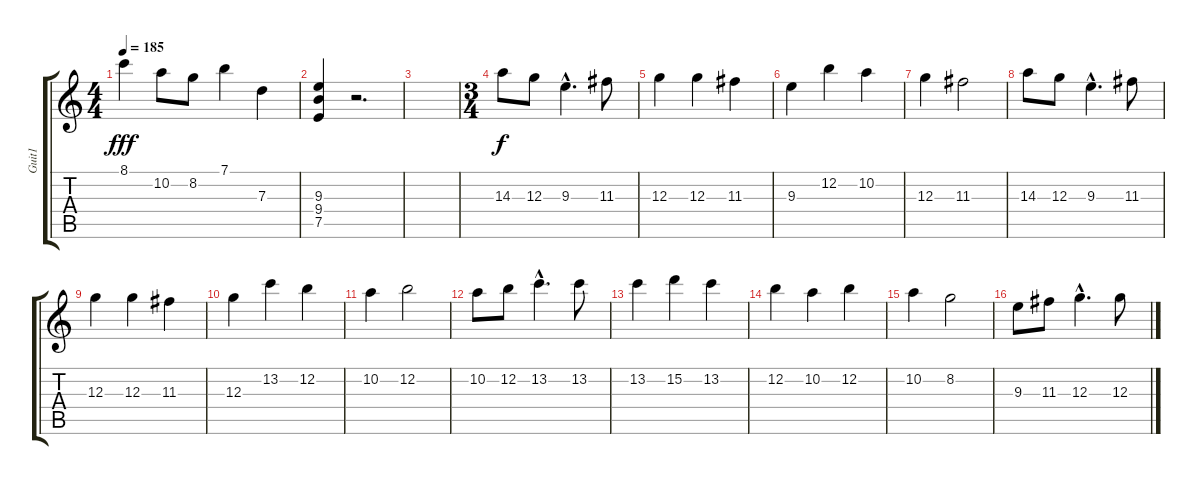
\track ("Guit1" "Guit1") {instrument acousticguitarsteel}
\staff {score tabs}
\tuning (E4 B3 G3 D3 A2 E2) {hide}
\ts (4 4)
\tempo 185
\clef g2
\ks c
8.1.4{dy fff} 10.2.8 8.2.8 7.1.4 7.3.4 |
(9.3 9.4 7.5).4 r.2{d} |
|
\ts (3 4)
14.3.8{dy f volume 13 instrument acousticguitarsteel} 12.3.8 9.3{hac}.4{d} 11.3.8 |
12.3.4 12.3.4 11.3.4 |
9.3.4 12.2.4 10.2.4 |
12.3.4 11.3.2 |
14.3.8 12.3.8 9.3{hac}.4{d} 11.3.8 |
12.3.4 12.3.4 11.3.4 |
12.3.4 13.2.4 12.2.4 |
10.2.4 12.2.2 |
10.2.8 12.2.8 13.2{hac}.4{d} 13.2.8 |
13.2.4 15.2.4 13.2.4 |
12.2.4 10.2.4 12.2.4 |
10.2.4 8.2.2 |
9.3.8 11.3.8 12.3{hac}.4{d} 12.3.8
